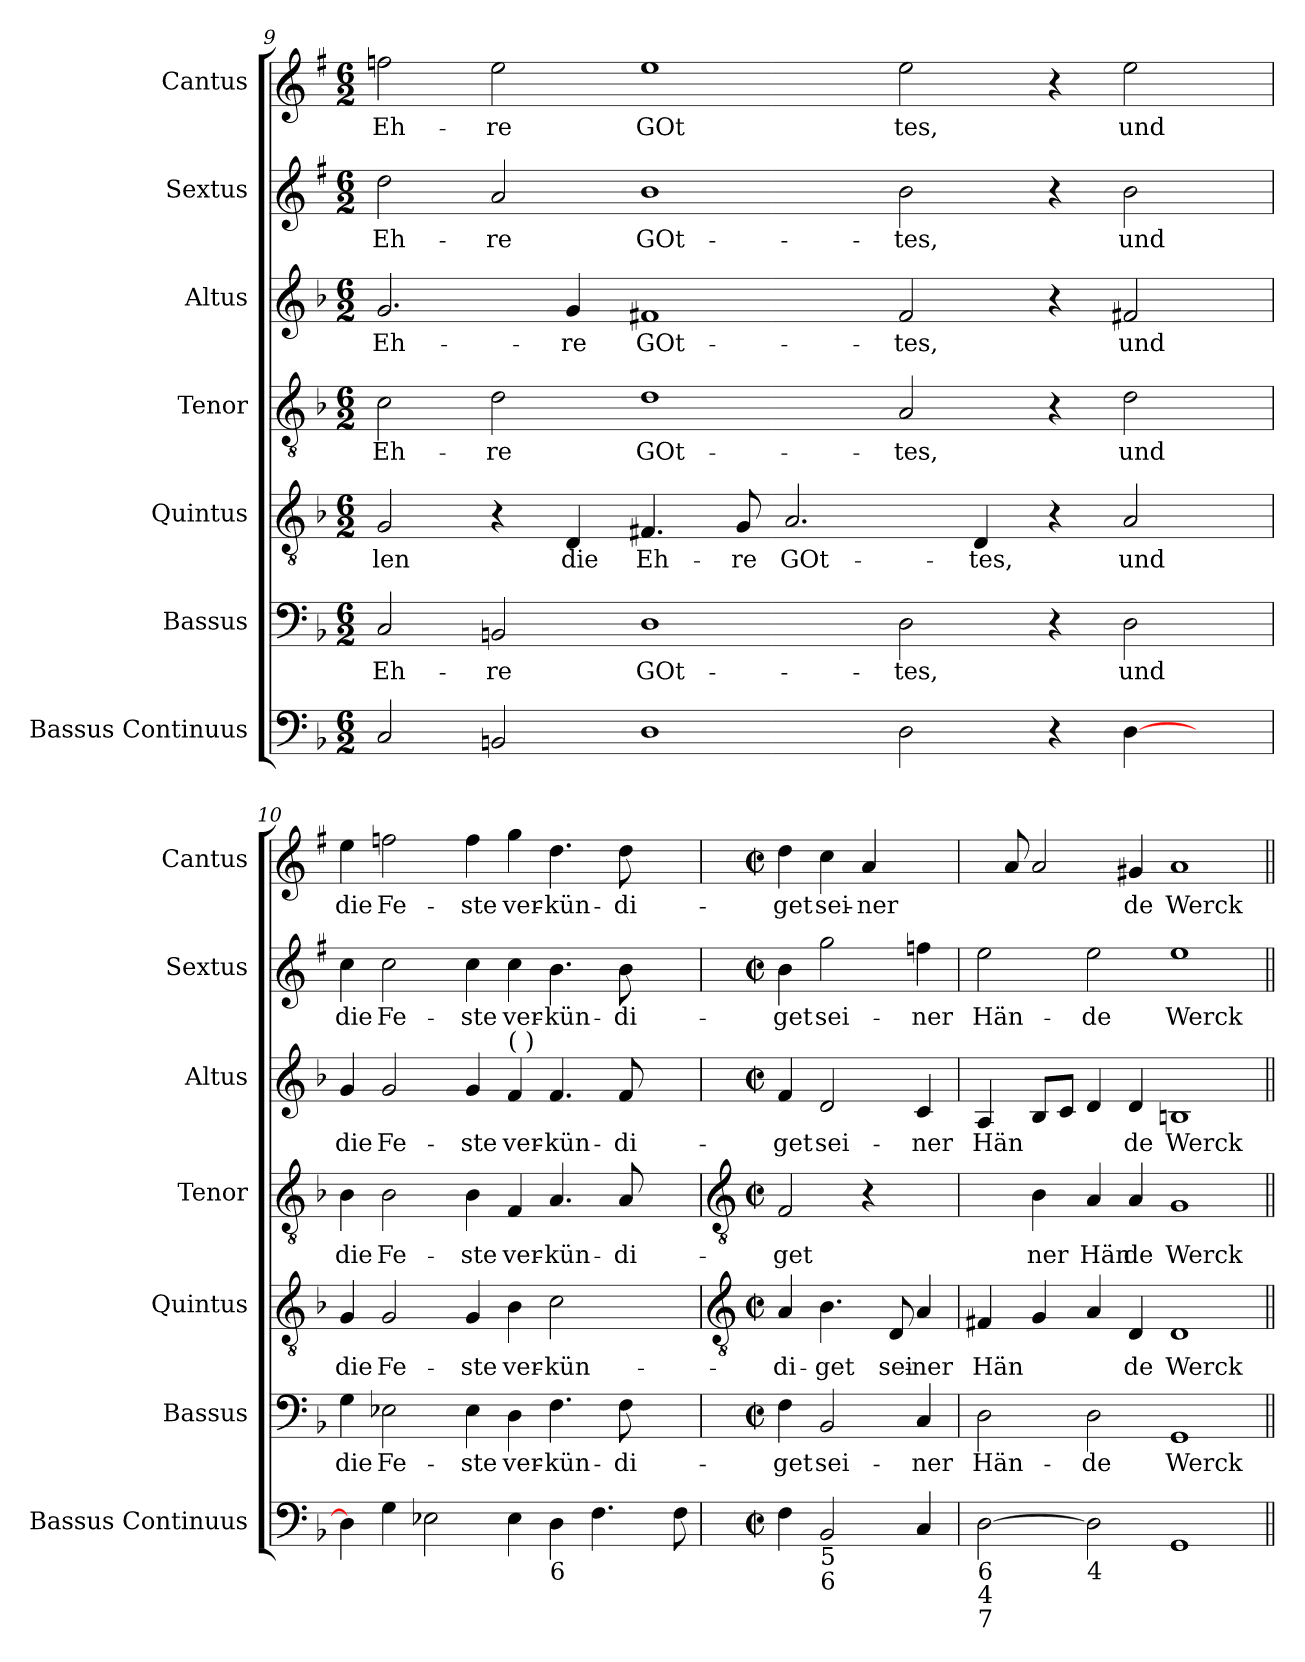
**kern	**kern	**text	**kern	**text	**kern	**text	**kern	**text	**kern	**text	**kern	**text
*part7	*part6	*part6	*part5	*part5	*part4	*part4	*part3	*part3	*part2	*part2	*part1	*part1
*staff7	*staff6	*staff6	*staff5	*staff5	*staff4	*staff4	*staff3	*staff3	*staff2	*staff2	*staff1	*staff1
*I"Bassus Continuus	*I"Bassus	*	*I"Quintus	*	*I"Tenor	*	*I"Altus	*	*I"Sextus	*	*I"Cantus	*
*I'Bassus Continuus	*I'Bassus	*	*I'Quintus	*	*I'Tenor	*	*I'Altus	*	*I'Sextus	*	*I'Cantus	*
*clefF4	*clefF4	*	*clefGv2	*	*clefGv2	*	*clefG2	*	*clefG2	*	*clefG2	*
*	*	*	*	*	*	*	*	*	*ITrd1c2	*	*ITrd1c2	*
*k[b-]	*k[b-]	*	*k[b-]	*	*k[b-]	*	*k[b-]	*	*k[b-]	*	*k[b-]	*
*F:	*F:	*	*F:	*	*F:	*	*F:	*	*F:	*	*F:	*
*M6/2	*M6/2	*	*M6/2	*	*M6/2	*	*M6/2	*	*M6/2	*	*M6/2	*
=9	=9	=9	=9	=9	=9	=9	=9	=9	=9	=9	=9	=9
!	!	!LO:LY:b	!	!LO:LY:b	!	!LO:LY:b	!	!LO:LY:b	!	!LO:LY:b	!	!LO:LY:b
2C	2C	Eh-	2G	len	2c	Eh-	2.g	Eh-	2cc	Eh-	2ee-X	Eh-
!	!	!LO:LY:b	!	!	!	!LO:LY:b	!	!	!	!LO:LY:b	!	!LO:LY:b
2BBn	2BBn	-re	4r	.	2d	-re	.	.	2g	-re	2dd	-re
!	!	!	!	!LO:LY:b	!	!	!	!LO:LY:b	!	!	!	!
.	.	.	4D	die	.	.	4g	-re	.	.	.	.
!	!	!LO:LY:b	!	!LO:LY:b	!	!LO:LY:b	!	!LO:LY:b	!	!LO:LY:b	!	!LO:LY:b
1D	1D	GOt-	4.F#X	Eh-	1d	GOt-	1f#X	GOt-	1a	GOt-	1dd	GOt
!	!	!	!	!LO:LY:b	!	!	!	!	!	!	!	!
.	.	.	8G	-re	.	.	.	.	.	.	.	.
!	!	!	!	!LO:LY:b	!	!	!	!	!	!	!	!
.	.	.	2.A	GOt-	.	.	.	.	.	.	.	.
!	!	!LO:LY:b	!	!	!	!LO:LY:b	!	!LO:LY:b	!	!LO:LY:b	!	!LO:LY:b
2D	2D	-tes,	.	.	2A	-tes,	2f#	-tes,	2a	-tes,	2dd	tes,
!	!	!	!	!LO:LY:b	!	!	!	!	!	!	!	!
.	.	.	4D	-tes,	.	.	.	.	.	.	.	.
4r	4r	.	4r	.	4r	.	4r	.	4r	.	4r	.
!	!	!LO:LY:b	!	!LO:LY:b	!	!LO:LY:b	!	!LO:LY:b	!	!LO:LY:b	!	!LO:LY:b
[4D	2D	und	2A	und	2d	und	2f#X	und	2a	und	2dd	und
4ryy	.	.	.	.	.	.	.	.	.	.	.	.
=10	=10	=10	=10	=10	=10	=10	=10	=10	=10	=10	=10	=10
!	!	!LO:LY:b	!	!LO:LY:b	!	!LO:LY:b	!	!LO:LY:b	!	!LO:LY:b	!	!LO:LY:b
4D]	4G	die	4G	die	4B-	die	4g	die	4b-	die	4dd	die
!	!	!LO:LY:b	!	!LO:LY:b	!	!LO:LY:b	!	!LO:LY:b	!	!LO:LY:b	!	!LO:LY:b
4G	2E-X	Fe-	2G	Fe-	2B-	Fe-	2g	Fe-	2b-	Fe-	2ee-X	Fe-
2E-X	.	.	.	.	.	.	.	.	.	.	.	.
!	!	!LO:LY:b	!	!LO:LY:b	!	!LO:LY:b	!	!LO:LY:b	!	!LO:LY:b	!	!LO:LY:b
.	4E-	-ste	4G	-ste	4B-	-ste	4g	-ste	4b-	-ste	4ee-	-ste
!	!	!	!	!	!	!	!LO:TX:a:t=(  )	!	!	!	!	!
!	!	!LO:LY:b	!	!LO:LY:b	!	!LO:LY:b	!	!LO:LY:b	!	!LO:LY:b	!	!LO:LY:b
4E-	4D	ver-	4B-	ver-	4F	ver-	4f	ver-	4b-	ver-	4ff	ver-
!LO:TX:b:t=6	!	!	!	!	!	!	!	!	!	!	!	!
!	!	!LO:LY:b	!	!LO:LY:b	!	!LO:LY:b	!	!LO:LY:b	!	!LO:LY:b	!	!LO:LY:b
4D	4.F	-kün-	2c	-kün-	4.A	-kün-	4.f	-kün-	4.a	-kün-	4.cc	-kün-
4.F	.	.	.	.	.	.	.	.	.	.	.	.
!	!	!LO:LY:b	!	!	!	!LO:LY:b	!	!LO:LY:b	!	!LO:LY:b	!	!LO:LY:b
.	8F	-di-	.	.	8A	-di-	8f	-di-	8a	-di-	8cc	-di-
.	4ryy	.	4ryy	.	4ryy	.	4ryy	.	4ryy	.	4ryy	.
8F	.	.	.	.	.	.	.	.	.	.	.	.
!!LO:LB:g=z
=11	=11	=11	=11	=11	=11	=11	=11	=11	=11	=11	=11	=11
*	*	*	*clefGv2	*	*clefGv2	*	*	*	*	*	*	*
*M4/2	*M4/2	*	*M4/2	*	*M4/2	*	*M4/2	*	*M4/2	*	*M4/2	*
*met(c|)	*met(c|)	*	*met(c|)	*	*met(c|)	*	*met(c|)	*	*met(c|)	*	*met(c|)	*
!	!	!LO:LY:b	!	!LO:LY:b	!	!LO:LY:b	!	!LO:LY:b	!	!LO:LY:b	!	!LO:LY:b
4F	4F	-get	4A	-di-	2F	-get	4f	-get	4a	-get	4cc	-get
!LO:TX:b:t=5	!	!	!	!	!	!	!	!	!	!	!	!
!LO:TX:b:t=6	!	!	!	!	!	!	!	!	!	!	!	!
!	!	!LO:LY:b	!	!LO:LY:b	!	!	!	!LO:LY:b	!	!LO:LY:b	!	!LO:LY:b
2BB-	2BB-	sei-	4.B-	-get	.	.	2d	sei-	2ff	sei-	4b-	sei-
!	!	!	!	!	!	!	!	!	!	!	!	!LO:LY:b
.	.	.	.	.	4r	.	.	.	.	.	4g	-ner
!	!	!	!	!LO:LY:b	!	!	!	!	!	!	!	!
.	.	.	8D	sei-	.	.	.	.	.	.	.	.
!	!	!LO:LY:b	!	!LO:LY:b	!	!LO:LY:b	!	!LO:LY:b	!	!LO:LY:b	!	!LO:LY:b
4C	4C	-ner	4A	-ner	[4cyy	sei	4c	-ner	4ee-X	-ner	[4ayy	Hän
=12	=12	=12	=12	=12	=12	=12	=12	=12	=12	=12	=12	=12
!LO:TX:b:t=6\n4	!	!	!	!	!	!	!	!	!	!	!	!
!LO:TX:b:t=7	!	!	!	!	!	!	!	!	!	!	!	!
!	!	!LO:LY:b	!	!LO:LY:b	!	!	!	!LO:LY:b	!	!LO:LY:b	!	!
[2D	2D	Hän-	4F#X	Hän	4cyy]	.	4A	Hän	2dd	Hän-	8ayy]	.
.	.	.	.	.	.	.	.	.	.	.	8g	.
!	!	!	!	!	!	!LO:LY:b	!	!	!	!	!	!
.	.	.	4G	.	4B-	ner	8B-L	.	.	.	2g	.
.	.	.	.	.	.	.	8cJ	.	.	.	.	.
!LO:TX:b:t=4	!	!	!	!	!	!	!	!	!	!	!	!
!	!	!LO:LY:b	!	!	!	!LO:LY:b	!	!	!	!LO:LY:b	!	!
2D]	2D	-de	4A	.	4A	Hän-	4d	.	2dd	-de	.	.
!	!	!	!	!LO:LY:b	!	!LO:LY:b	!	!LO:LY:b	!	!	!	!LO:LY:b
.	.	.	4D	de	4A	-de	4d	de	.	.	4f#X	de
!	!	!LO:LY:b	!	!LO:LY:b	!	!LO:LY:b	!	!LO:LY:b	!	!LO:LY:b	!	!LO:LY:b
1GG	1GG	Werck	1D	Werck	1G	Werck	1Bn	Werck	1dd	Werck	1g	Werck
=||	=||	=||	=||	=||	=||	=||	=||	=||	=||	=||	=||	=||
*-	*-	*-	*-	*-	*-	*-	*-	*-	*-	*-	*-	*-
